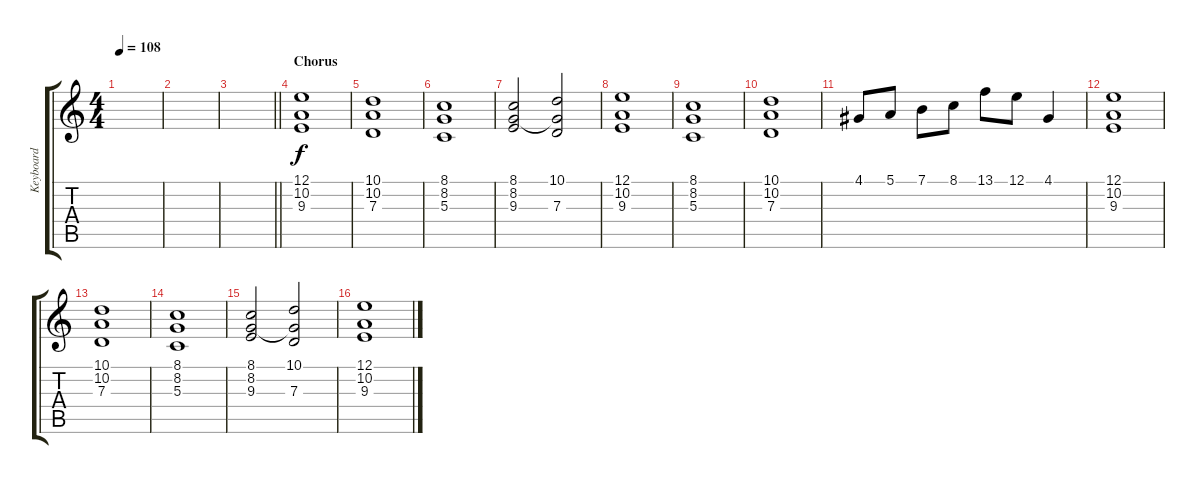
\track ("Keyboard" "Keyboard") {instrument stringensemble1}
\staff {score tabs}
\tuning (E4 B3 G3 D3 A2 D2) {hide}
\ts (4 4)
\tempo 108
\clef g2
\ks c
|
|
\barLineRight lightlight
|
\section ("" "Chorus")
(12.1 10.2 9.3).1{dy f instrument stringensemble1} |
(10.1 10.2 7.3).1 |
(8.1 8.2 5.3).1 |
(8.1 8.2 9.3).2 (10.1 8.2{t} 7.3).2 |
(12.1 10.2 9.3).1 |
(8.1 8.2 5.3).1 |
(10.1 10.2 7.3).1 |
4.1.8 5.1.8 7.1.8 8.1.8 13.1.8 12.1.8 4.1.4 |
(12.1 10.2 9.3).1 |
(10.1 10.2 7.3).1 |
(8.1 8.2 5.3).1 |
(8.1 8.2 9.3).2 (10.1 8.2{t} 7.3).2 |
(12.1 10.2 9.3).1
